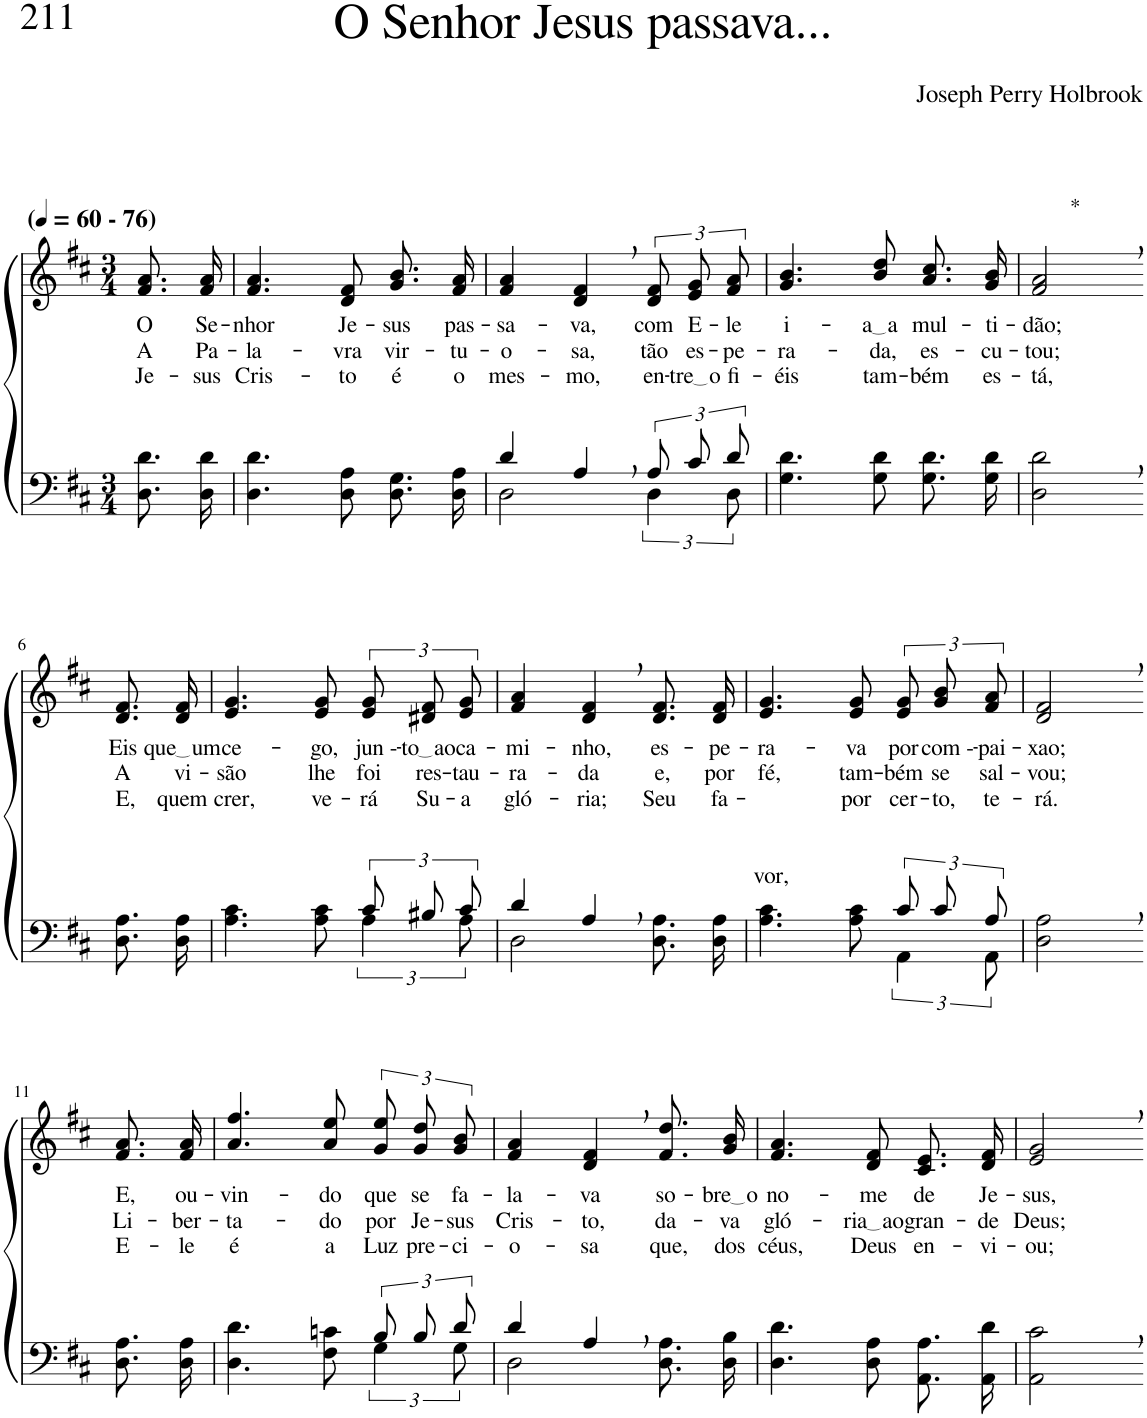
**kern	**kern	**text	**text	**text
*part2	*part1	*part1	*part1	*part1
*staff2	*staff1	*staff1	*staff1	*staff1
*I"Parte III e IV	*I"Parte I e II	*	*	*
*clefF4	*clefG2	*	*	*
*Trd1c2	*Trd1c2	*	*	*
*k[f#c#]	*k[f#c#]	*	*	*
*M3/4	*M3/4	*	*	*
*MM60	*MM60	*	*	*
=1	=1	=1	=1	=1
!	!LO:TX:a:B:t=(	!	!	!
!	!LO:TX:a:B:t=- 76)	!	!	!
!	!	!LO:LY:b	!LO:LY:b	!LO:LY:b
8.D\ 8.d\L	8.f#/ 8.a/L	O	A	Je-
!	!	!LO:LY:b	!LO:LY:b	!LO:LY:b
16D\ 16d\Jk	16f#/ 16a/Jk	Se-	Pa-	-sus
=2	=2	=2	=2	=2
!	!	!LO:LY:b	!LO:LY:b	!LO:LY:b
4.D\ 4.d\	4.f#/ 4.a/	-nhor	-la-	Cris-
!	!	!LO:LY:b	!LO:LY:b	!LO:LY:b
8D\ 8A\	8d/ 8f#/	Je-	-vra	-to
!	!	!LO:LY:b	!LO:LY:b	!LO:LY:b
8.D\ 8.G\L	8.g/ 8.b/L	-sus	vir-	é
!	!	!LO:LY:b	!LO:LY:b	!LO:LY:b
16D\ 16A\Jk	16f#/ 16a/Jk	pas-	-tu-	o
=3	=3	=3	=3	=3
*^	*	*	*	*
!	!	!	!LO:LY:b	!LO:LY:b	!LO:LY:b
4d/	2D\	4f#/ 4a/	-sa-	-o-	mes-
!	!	!	!LO:LY:b	!LO:LY:b	!LO:LY:b
4A,/	.	4d/, 4f#/,	-va,	-sa,	-mo,
!	!	!	!LO:LY:b	!LO:LY:b	!LO:LY:b
12A/L	6D\	12d/ 12f#/L	com	tão	en-
!	!	!	!LO:LY:b	!LO:LY:b	!LO:LY:b
12c#/	.	12e/ 12g/	E-	es-	tre o
!	!	!	!LO:LY:b	!LO:LY:b	!LO:LY:b
12d/J	12D\	12f#/ 12a/J	-le	-pe-	fi-
=4	=4	=4	=4	=4	=4
!	!	!	!LO:LY:b	!LO:LY:b	!LO:LY:b
*v	*v	*	*	*	*
4.G\ 4.d\	4.g/ 4.b/	i-	-ra-	-éis
!	!	!LO:LY:b	!LO:LY:b	!LO:LY:b
8G\ 8d\	8b/ 8dd/	a a	-da,	tam-
!	!	!LO:LY:b	!LO:LY:b	!LO:LY:b
8.G\ 8.d\L	8.a/ 8.cc#/L	mul-	es-	-bém
!	!	!LO:LY:b	!LO:LY:b	!LO:LY:b
16G\ 16d\Jk	16g/ 16b/Jk	-ti-	-cu-	es-
=5	=5	=5	=5	=5
!	!LO:TX:a:t=*	!	!	!
!	!	!LO:LY:b	!LO:LY:b	!LO:LY:b
2D\, 2d\,	2f#/, 2a/,	-dão;	-tou;	-tá,
!!LO:LB:g=z
=6-	=6-	=6-	=6-	=6-
!	!	!LO:LY:b	!LO:LY:b	!LO:LY:b
8.D\ 8.A\L	8.d/ 8.f#/L	Eis	A	E,
!	!	!LO:LY:b	!LO:LY:b	!LO:LY:b
16D\ 16A\Jk	16d/ 16f#/Jk	que um	vi-	quem
=7	=7	=7	=7	=7
*^	*	*	*	*
!	!	!	!LO:LY:b	!LO:LY:b	!LO:LY:b
2ryy	4.A\ 4.c#\	4.e/ 4.g/	ce-	-são	crer,
!	!	!	!LO:LY:b	!LO:LY:b	!LO:LY:b
.	8A\ 8c#\	8e/ 8g/	-go,	lhe	ve-
!	!	!	!LO:LY:b	!LO:LY:b	!LO:LY:b
12c#/L	6A\	12e/ 12g/L	jun --	foi	-rá
!	!	!	!LO:LY:b	!LO:LY:b	!LO:LY:b
12B#X/	.	12d#X/ 12f#/	to ao	res-	Su-
!	!	!	!LO:LY:b	!LO:LY:b	!LO:LY:b
12c#/J	12A\	12e/ 12g/J	ca-	-tau-	-a
=8	=8	=8	=8	=8	=8
!	!	!	!LO:LY:b	!LO:LY:b	!LO:LY:b
4d/	2D\	4f#/ 4a/	-mi-	-ra-	gló-
!	!	!	!LO:LY:b	!LO:LY:b	!LO:LY:b
4A,/	.	4d/, 4f#/,	-nho,	-da	-ria;
!	!	!	!LO:LY:b	!LO:LY:b	!LO:LY:b
4ryy	8.D\ 8.A\L	8.d/ 8.f#/L	es-	e,	Seu
!	!	!	!LO:LY:b	!LO:LY:b	!LO:LY:b
.	16D\ 16A\Jk	16d/ 16f#/Jk	-pe-	por	fa-
=9	=9	=9	=9	=9	=9
!	!	!	!LO:LY:b	!LO:LY:b	!LO:LY:b
2ryy	4.A\ 4.c#\	4.e/ 4.g/	-ra-	fé,	-vor,
!	!	!	!LO:LY:b	!LO:LY:b	!LO:LY:b
.	8A\ 8c#\	8e/ 8g/	-va	tam-	por
!	!	!	!LO:LY:b	!LO:LY:b	!LO:LY:b
12c#/L	6AA\	12e/ 12g/L	por	-bém	cer-
!	!	!	!LO:LY:b	!LO:LY:b	!LO:LY:b
12c#/	.	12g/ 12b/	com --	se	-to,
!	!	!	!LO:LY:b	!LO:LY:b	!LO:LY:b
12A/J	12AA\	12f#/ 12a/J	-pai-	sal-	te-
=10	=10	=10	=10	=10	=10
!	!	!	!LO:LY:b	!LO:LY:b	!LO:LY:b
*v	*v	*	*	*	*
2D\, 2A\,	2d/, 2f#/,	-xao;	-vou;	-rá.
!!LO:LB:g=z
=11-	=11-	=11-	=11-	=11-
!	!	!LO:LY:b	!LO:LY:b	!LO:LY:b
8.D\ 8.A\L	8.f#/ 8.a/L	E,	Li-	E-
!	!	!LO:LY:b	!LO:LY:b	!LO:LY:b
16D\ 16A\Jk	16f#/ 16a/Jk	ou-	-ber-	-le
=12	=12	=12	=12	=12
*^	*	*	*	*
!	!	!	!LO:LY:b	!LO:LY:b	!LO:LY:b
2ryy	4.D\ 4.d\	4.a/ 4.ff#/	-vin-	-ta-	é
!	!	!	!LO:LY:b	!LO:LY:b	!LO:LY:b
.	8F#\ 8cn\	8a/ 8ee/	-do	-do	a
!	!	!	!LO:LY:b	!LO:LY:b	!LO:LY:b
12B/L	6G\	12g/ 12ee/L	que	por	Luz
!	!	!	!LO:LY:b	!LO:LY:b	!LO:LY:b
12B/	.	12g/ 12dd/	se	Je-	pre-
!	!	!	!LO:LY:b	!LO:LY:b	!LO:LY:b
12d/J	12G\	12g/ 12b/J	fa-	-sus	-ci-
=13	=13	=13	=13	=13	=13
!	!	!	!LO:LY:b	!LO:LY:b	!LO:LY:b
4d/	2D\	4f#/ 4a/	-la-	Cris-	-o-
!	!	!	!LO:LY:b	!LO:LY:b	!LO:LY:b
4A,/	.	4d/, 4f#/,	-va	-to,	-sa
!	!	!	!LO:LY:b	!LO:LY:b	!LO:LY:b
4ryy	8.D\ 8.A\L	8.f#/ 8.dd/L	so-	da-	que,
!	!	!	!LO:LY:b	!LO:LY:b	!LO:LY:b
.	16D\ 16B\Jk	16g/ 16b/Jk	bre o	va	dos
=14	=14	=14	=14	=14	=14
!	!	!	!LO:LY:b	!LO:LY:b	!LO:LY:b
*v	*v	*	*	*	*
4.D\ 4.d\	4.f#/ 4.a/	no-	-gló-	céus,
!	!	!LO:LY:b	!LO:LY:b	!LO:LY:b
8D\ 8A\	8d/ 8f#/	-me	ria ao	Deus
!	!	!LO:LY:b	!LO:LY:b	!LO:LY:b
8.AA\ 8.A\L	8.c#/ 8.e/L	de	gran-	en-
!	!	!LO:LY:b	!LO:LY:b	!LO:LY:b
16AA\ 16d\Jk	16d/ 16f#/Jk	Je-	-de	-vi-
=15	=15	=15	=15	=15
!	!	!LO:LY:b	!LO:LY:b	!LO:LY:b
2AA\, 2c#\,	2e/, 2g/,	-sus,	Deus;	-ou;
=-	=-	=-	=-	=-
*-	*-	*-	*-	*-
